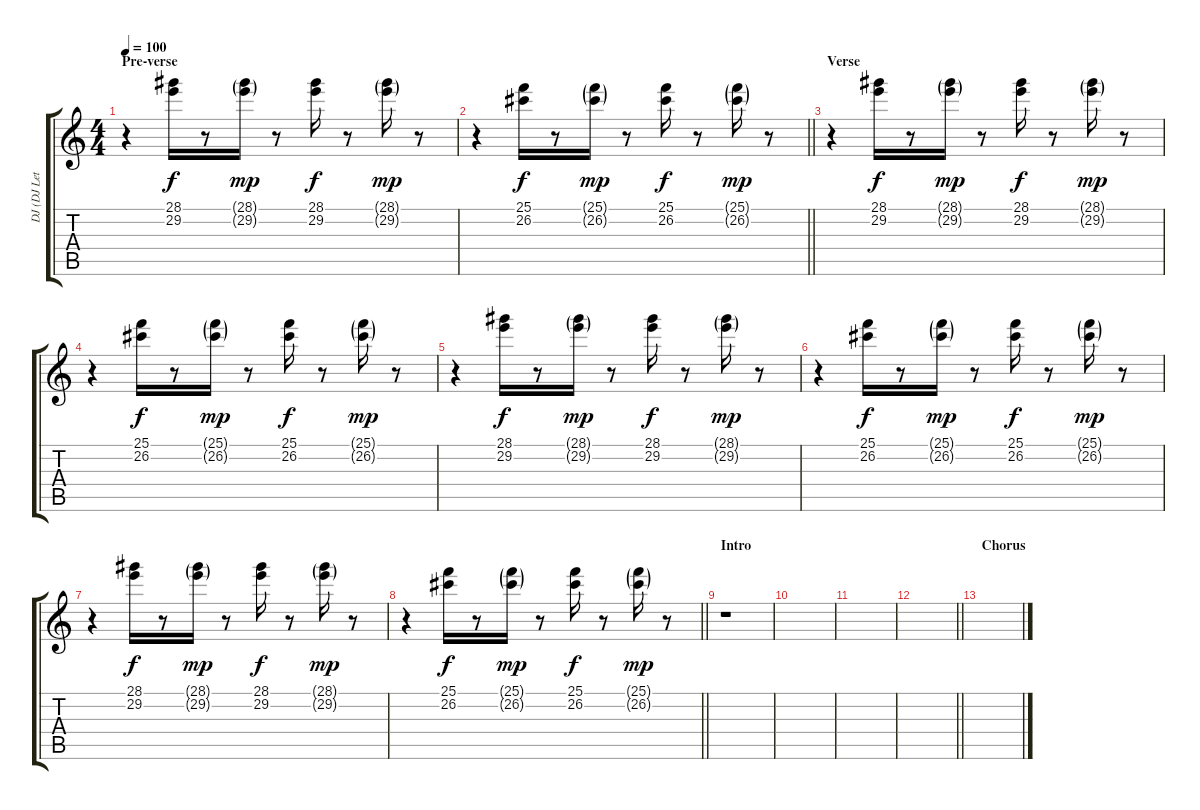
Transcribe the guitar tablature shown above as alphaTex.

\track ("DJ (DJ Lethal)" "DJ (DJ Let") {instrument lead5charang}
\staff {score tabs}
\tuning (E4 B3 G3 D3 A2 E2) {hide}
\ts (4 4)
\section ("" "Pre-verse")
\tempo 100
\clef g2
\ks c
r.4{dy f} (28.1 29.2).16 r.8 (28.1{g} 29.2{g}).16{dy mp} r.8 (28.1 29.2).16{dy f} r.8 (28.1{g} 29.2{g}).16{dy mp} r.8 |
\barLineRight lightlight
r.4 (25.1 26.2).16{dy f} r.8 (25.1{g} 26.2{g}).16{dy mp} r.8 (25.1 26.2).16{dy f} r.8 (25.1{g} 26.2{g}).16{dy mp} r.8 |
\section ("" "Verse")
r.4 (28.1 29.2).16{dy f} r.8 (28.1{g} 29.2{g}).16{dy mp} r.8 (28.1 29.2).16{dy f} r.8 (28.1{g} 29.2{g}).16{dy mp} r.8 |
r.4 (25.1 26.2).16{dy f} r.8 (25.1{g} 26.2{g}).16{dy mp} r.8 (25.1 26.2).16{dy f} r.8 (25.1{g} 26.2{g}).16{dy mp} r.8 |
r.4 (28.1 29.2).16{dy f} r.8 (28.1{g} 29.2{g}).16{dy mp} r.8 (28.1 29.2).16{dy f} r.8 (28.1{g} 29.2{g}).16{dy mp} r.8 |
r.4 (25.1 26.2).16{dy f} r.8 (25.1{g} 26.2{g}).16{dy mp} r.8 (25.1 26.2).16{dy f} r.8 (25.1{g} 26.2{g}).16{dy mp} r.8 |
r.4 (28.1 29.2).16{dy f} r.8 (28.1{g} 29.2{g}).16{dy mp} r.8 (28.1 29.2).16{dy f} r.8 (28.1{g} 29.2{g}).16{dy mp} r.8 |
\barLineRight lightlight
r.4 (25.1 26.2).16{dy f} r.8 (25.1{g} 26.2{g}).16{dy mp} r.8 (25.1 26.2).16{dy f} r.8 (25.1{g} 26.2{g}).16{dy mp} r.8 |
\section ("" "Intro")
r.1 |
|
|
\barLineRight lightlight
|
\section ("" "Chorus")
